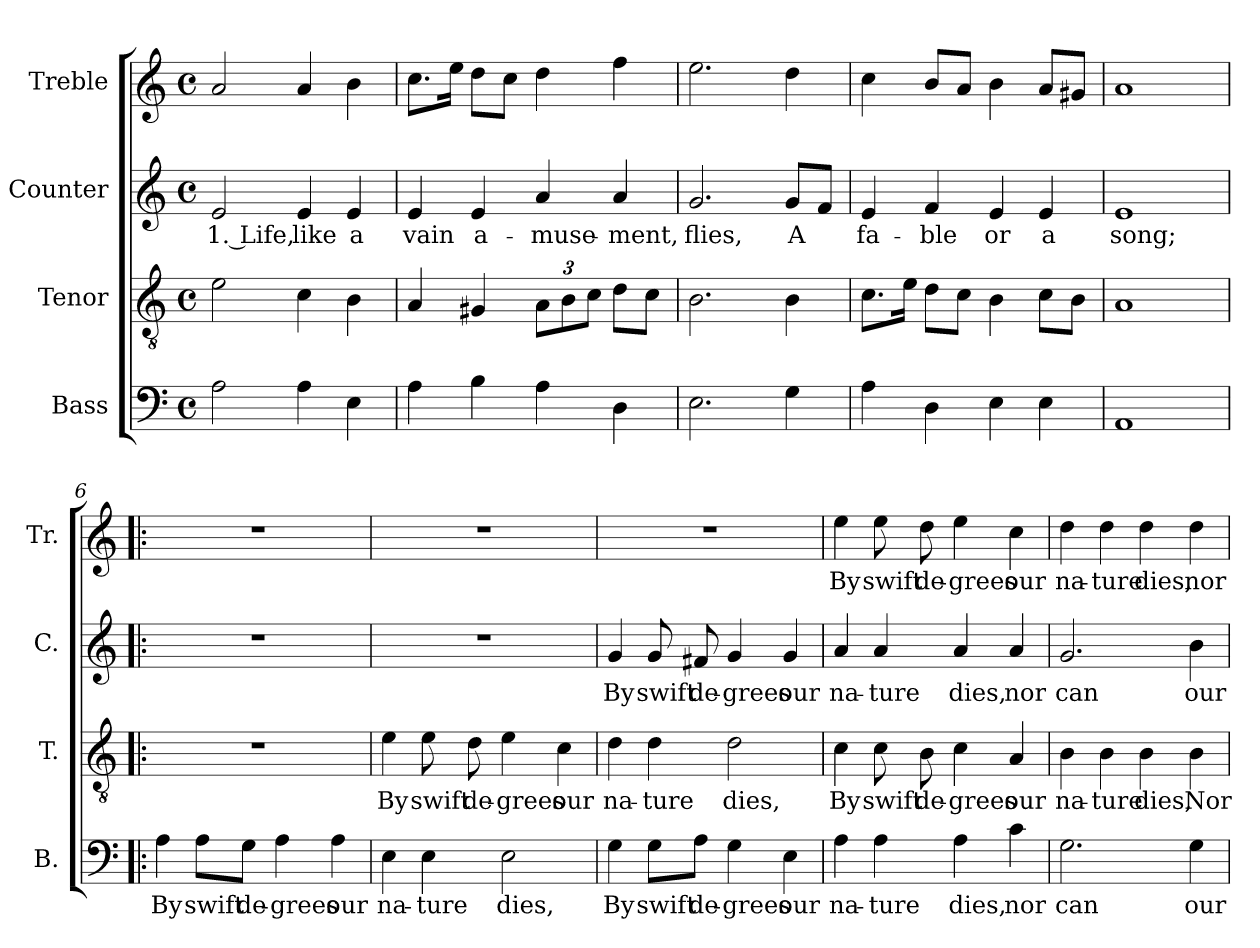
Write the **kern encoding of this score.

**kern	**text	**kern	**text	**kern	**text	**kern	**text
*part4	*part4	*part3	*part3	*part2	*part2	*part1	*part1
*staff4	*staff4	*staff3	*staff3	*staff2	*staff2	*staff1	*staff1
*I"Bass	*	*I"Tenor	*	*I"Counter	*	*I"Treble	*
*I'B.	*	*I'T.	*	*I'C.	*	*I'Tr.	*
*clefF4	*	*clefGv2	*	*clefG2	*	*clefG2	*
*k[]	*	*k[]	*	*k[]	*	*k[]	*
*M4/4	*	*M4/4	*	*M4/4	*	*M4/4	*
*met(c)	*	*met(c)	*	*met(c)	*	*met(c)	*
=1	=1	=1	=1	=1	=1	=1	=1
2A\	.	2e\	.	2e/	1. Life,	2a/	.
4A\	.	4c\	.	4e/	like	4a/	.
4E\	.	4B\	.	4e/	a	4b\	.
=2	=2	=2	=2	=2	=2	=2	=2
4A\	.	4A/	.	4e/	vain	8.cc\L	.
.	.	.	.	.	.	16ee\Jk	.
4B\	.	4G#X/	.	4e/	a-	8dd\L	.
.	.	.	.	.	.	8cc\J	.
*	*	*Xbrackettup	*	*	*	*	*
4A\	.	12A\L	.	4a/	-muse-	4dd\	.
.	.	12B\	.	.	.	.	.
.	.	12c\J	.	.	.	.	.
4D\	.	8d\L	.	4a/	-ment,	4ff\	.
.	.	8c\J	.	.	.	.	.
=3	=3	=3	=3	=3	=3	=3	=3
2.E\	.	2.B\	.	2.g/	flies,	2.ee\	.
4G\	.	4B\	.	8g/L	A	4dd\	.
.	.	.	.	8f/J	.	.	.
=4	=4	=4	=4	=4	=4	=4	=4
4A\	.	8.c\L	.	4e/	fa-	4cc\	.
.	.	16e\Jk	.	.	.	.	.
4D\	.	8d\L	.	4f/	-ble	8b/L	.
.	.	8c\J	.	.	.	8a/J	.
4E\	.	4B\	.	4e/	or	4b\	.
4E\	.	8c\L	.	4e/	a	8a/L	.
.	.	8B\J	.	.	.	8g#X/J	.
=5	=5	=5	=5	=5	=5	=5	=5
1AA	.	1A	.	1e	song;	1a	.
=6!|:	=6!|:	=6!|:	=6!|:	=6!|:	=6!|:	=6!|:	=6!|:
4A\	By	1r	.	1r	.	1r	.
8A\L	swift	.	.	.	.	.	.
8G\J	de-	.	.	.	.	.	.
4A\	-grees	.	.	.	.	.	.
4A\	our	.	.	.	.	.	.
=7	=7	=7	=7	=7	=7	=7	=7
4E\	na-	4e\	By	1r	.	1r	.
4E\	-ture	8e\	swift	.	.	.	.
.	.	8d\	de-	.	.	.	.
2E\	dies,	4e\	-grees	.	.	.	.
.	.	4c\	our	.	.	.	.
=8	=8	=8	=8	=8	=8	=8	=8
4G\	By	4d\	na-	4g/	By	1r	.
8G\L	swift	4d\	-ture	8g/	swift	.	.
8A\J	de-	.	.	8f#X/	de-	.	.
4G\	-grees	2d\	dies,	4g/	-grees	.	.
4E\	our	.	.	4g/	our	.	.
=9	=9	=9	=9	=9	=9	=9	=9
4A\	na-	4c\	By	4a/	na-	4ee\	By
4A\	-ture	8c\	swift	4a/	-ture	8ee\	swift
.	.	8B\	de-	.	.	8dd\	de-
4A\	dies,	4c\	-grees	4a/	dies,	4ee\	-grees
4c\	nor	4A/	our	4a/	nor	4cc\	our
=10	=10	=10	=10	=10	=10	=10	=10
2.G\	can	4B\	na-	2.g/	can	4dd\	na-
.	.	4B\	-ture	.	.	4dd\	-ture
.	.	4B\	dies,	.	.	4dd\	dies,
4G\	our	4B\	Nor	4b\	our	4dd\	nor
=	=	=	=	=	=	=	=
*-	*-	*-	*-	*-	*-	*-	*-
